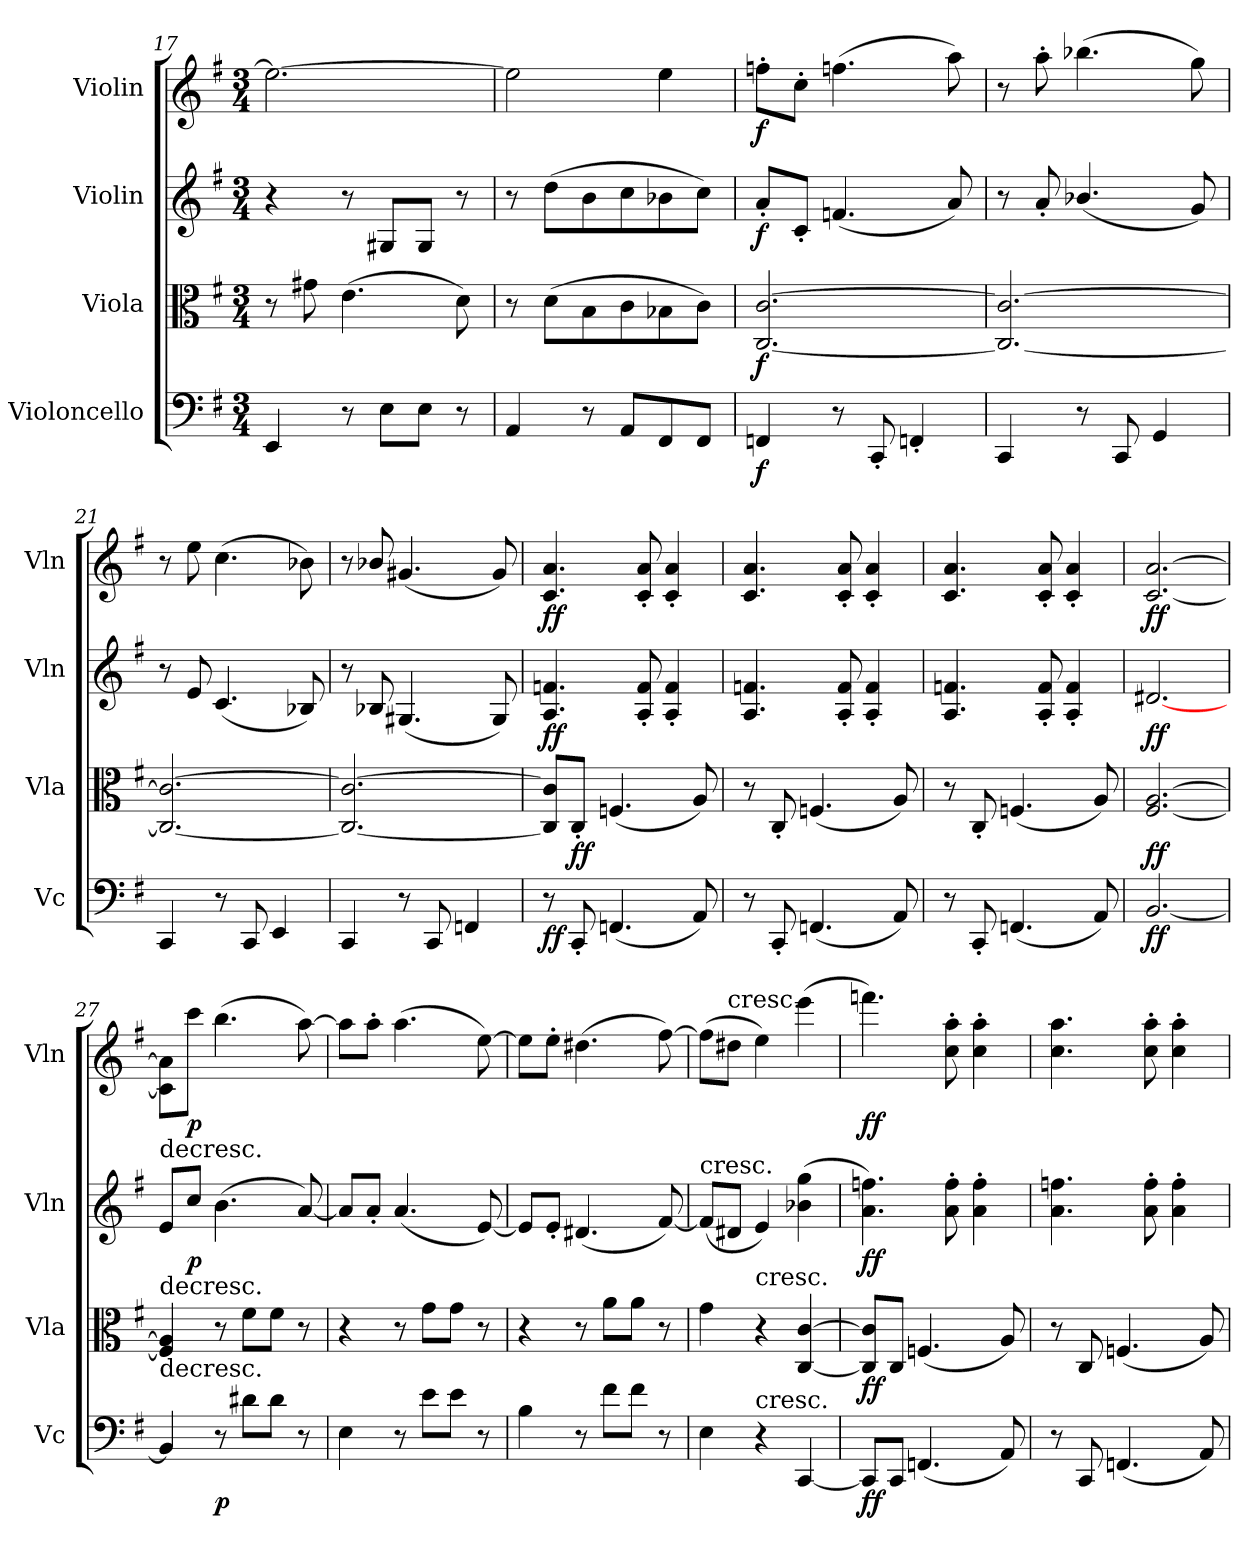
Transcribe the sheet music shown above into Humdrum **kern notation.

**kern	**dynam	**kern	**dynam	**kern	**dynam	**kern	**dynam
*part4	*part4	*part3	*part3	*part2	*part2	*part1	*part1
*staff4	*staff4	*staff3	*staff3	*staff2	*staff2	*staff1	*staff1
*I"Violoncello	*	*I"Viola	*	*I"Violin	*	*I"Violin	*
*I'Vc	*	*I'Vla	*	*I'Vln	*	*I'Vln	*
*clefF4	*	*clefC3	*	*clefG2	*	*clefG2	*
*k[f#]	*	*k[f#]	*	*k[f#]	*	*k[f#]	*
*e:	*	*e:	*	*e:	*	*e:	*
*M3/4	*	*M3/4	*	*M3/4	*	*M3/4	*
=17	=17	=17	=17	=17	=17	=17	=17
4EE/	.	8r	.	4r	.	2.ee\_	.
.	.	8g#X\	.	.	.	.	.
8r	.	(4.e\	.	8r	.	.	.
8E\L	.	.	.	8G#X/L	.	.	.
8E\J	.	.	.	8G#/J	.	.	.
8r	.	8d\)	.	8r	.	.	.
=18	=18	=18	=18	=18	=18	=18	=18
4AA/	.	8r	.	8r	.	2ee\]	.
.	.	(8d\L	.	(8dd\L	.	.	.
8r	.	8B\	.	8b\	.	.	.
8AA/L	.	8c\	.	8cc\	.	.	.
8FF#/	.	8B-X\	.	8b-X\	.	4ee\	.
8FF#/J	.	8c\J)	.	8cc\J)	.	.	.
=19	=19	=19	=19	=19	=19	=19	=19
4FFn/	f	[2.C/ [2.c/	f	8a'/L	f	8ffn'\L	f
.	.	.	.	8c'/J	.	8cc'\J	.
8r	.	.	.	(4.fn/	.	(4.ffn\	.
8CC'/	.	.	.	.	.	.	.
4FFn'/	.	.	.	.	.	.	.
.	.	.	.	8a/)	.	8aa\)	.
=20	=20	=20	=20	=20	=20	=20	=20
4CC/	.	2.C_/ 2.c_/	.	8r	.	8r	.
.	.	.	.	8a'/	.	8aa'\	.
8r	.	.	.	(4.b-X/	.	(4.bb-X\	.
8CC/	.	.	.	.	.	.	.
4GG/	.	.	.	.	.	.	.
.	.	.	.	8g/)	.	8gg\)	.
=21	=21	=21	=21	=21	=21	=21	=21
4CC/	.	2.C_/ 2.c_/	.	8r	.	8r	.
.	.	.	.	8e/	.	8ee\	.
8r	.	.	.	(4.c/	.	(4.cc\	.
8CC/	.	.	.	.	.	.	.
4EE/	.	.	.	.	.	.	.
.	.	.	.	8B-X/)	.	8b-X\)	.
=22	=22	=22	=22	=22	=22	=22	=22
4CC/	.	2.C_/ 2.c_/	.	8r	.	8r	.
.	.	.	.	8B-X/	.	8b-X/	.
8r	.	.	.	(4.G#X/	.	(4.g#X/	.
8CC/	.	.	.	.	.	.	.
4FFn/	.	.	.	.	.	.	.
.	.	.	.	8G#/)	.	8g#/)	.
=23	=23	=23	=23	=23	=23	=23	=23
8r	ff	8C]/ 8c]/L	.	4.A/ 4.fn/	ff	4.c/ 4.a/	ff
8CC'/	.	8C'/J	ff	.	.	.	.
(4.FFn/	.	(4.Fn/	.	.	.	.	.
.	.	.	.	8A'/ 8f'/	.	8c'/ 8a'/	.
.	.	.	.	4A'/ 4f'/	.	4c'/ 4a'/	.
8AA/)	.	8A/)	.	.	.	.	.
=24	=24	=24	=24	=24	=24	=24	=24
8r	.	8r	.	4.A/ 4.fn/	.	4.c/ 4.a/	.
8CC'/	.	8C'/	.	.	.	.	.
(4.FFn/	.	(4.Fn/	.	.	.	.	.
.	.	.	.	8A'/ 8f'/	.	8c'/ 8a'/	.
.	.	.	.	4A'/ 4f'/	.	4c'/ 4a'/	.
8AA/)	.	8A/)	.	.	.	.	.
=25	=25	=25	=25	=25	=25	=25	=25
8r	.	8r	.	4.A/ 4.fn/	.	4.c/ 4.a/	.
8CC'/	.	8C'/	.	.	.	.	.
(4.FFn/	.	(4.Fn/	.	.	.	.	.
.	.	.	.	8A'/ 8f'/	.	8c'/ 8a'/	.
.	.	.	.	4A'/ 4f'/	.	4c'/ 4a'/	.
8AA/)	.	8A/)	.	.	.	.	.
=26	=26	=26	=26	=26	=26	=26	=26
[2.BB/	ff	[2.F#/ [2.A/	ff	[2.d#X/	ff	[2.c/ [2.a/	ff
=27	=27	=27	=27	=27	=27	=27	=27
!	!	!	!	!LO:TX:t=decresc.	!	!	!
!	!	!LO:TX:t=decresc.	!	!	!	!	!
!LO:TX:t=decresc.	!	!	!	!	!	!	!
4BB/]	.	4F#]/ 4A]/	.	8e/L	.	8c]\ 8a]\L	.
.	.	.	.	8cc/J	p	8ccc\J	p
8r	p	8r	.	(4.b\	.	(4.bb\	.
8d#X\L	.	8f#\L	.	.	.	.	.
8d#\J	.	8f#\J	.	.	.	.	.
8r	.	8r	.	[8a/)	.	[8aa\)	.
=28	=28	=28	=28	=28	=28	=28	=28
4E\	.	4r	.	8a/L]	.	8aa\L]	.
.	.	.	.	8a'/J	.	8aa'\J	.
8r	.	8r	.	(4.a/	.	(4.aa\	.
8e\L	.	8g\L	.	.	.	.	.
8e\J	.	8g\J	.	.	.	.	.
8r	.	8r	.	[8e/)	.	[8ee\)	.
=29	=29	=29	=29	=29	=29	=29	=29
4B\	.	4r	.	8e/L]	.	8ee\L]	.
.	.	.	.	8e'/J	.	8ee'\J	.
8r	.	8r	.	(4.d#X/	.	(4.dd#X\	.
8f#\L	.	8a\L	.	.	.	.	.
8f#\J	.	8a\J	.	.	.	.	.
8r	.	8r	.	[8f#/)	.	[8ff#\)	.
=30	=30	=30	=30	=30	=30	=30	=30
!	!	!	!	!LO:TX:t=cresc.	!	!	!
4E\	.	4g\	.	(8f#/L]	.	(8ff#\L]	.
!	!	!	!	!	!	!LO:TX:t=cresc.	!
.	.	.	.	8d#X/J	.	8dd#X\J	.
!	!	!LO:TX:t=cresc.	!	!	!	!	!
!LO:TX:t=cresc.	!	!	!	!	!	!	!
4r	.	4r	.	4e/)	.	4ee\)	.
[4CC/	.	[4C/ [4c/	.	(4b-X\ 4gg\	.	(4eee\	.
=31	=31	=31	=31	=31	=31	=31	=31
8CC/L]	ff	8C]/ 8c]/L	ff	4.a\ 4.ffn\)	ff	4.fffn\)	ff
8CC/J	.	8C/J	.	.	.	.	.
(4.FFn/	.	(4.Fn/	.	.	.	.	.
.	.	.	.	8a'\ 8ff'\	.	8cc'\ 8aa'\	.
.	.	.	.	4a'\ 4ff'\	.	4cc'\ 4aa'\	.
8AA/)	.	8A/)	.	.	.	.	.
=32	=32	=32	=32	=32	=32	=32	=32
8r	.	8r	.	4.a\ 4.ffn\	.	4.cc\ 4.aa\	.
8CC/	.	8C/	.	.	.	.	.
(4.FFn/	.	(4.Fn/	.	.	.	.	.
.	.	.	.	8a'\ 8ff'\	.	8cc'\ 8aa'\	.
.	.	.	.	4a'\ 4ff'\	.	4cc'\ 4aa'\	.
8AA/)	.	8A/)	.	.	.	.	.
=	=	=	=	=	=	=	=
*-	*-	*-	*-	*-	*-	*-	*-
